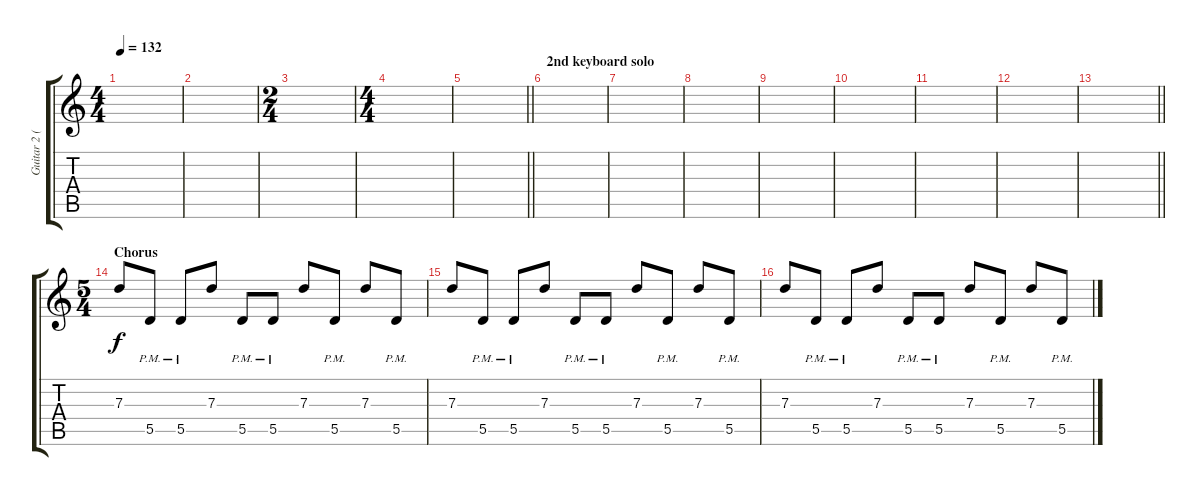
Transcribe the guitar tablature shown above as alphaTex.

\track ("Guitar 2 (Lead & Solo)" "Guitar 2 (") {instrument distortionguitar}
\staff {score tabs}
\tuning (E4 B3 G3 D3 A2 E2) {hide}
\ts (4 4)
\tempo 132
\clef g2
\ks c
|
|
\ts (2 4)
|
\ts (4 4)
|
\barLineRight lightlight
|
\section ("" "2nd keyboard solo")
|
|
|
|
|
|
|
\barLineRight lightlight
|
\ts (5 4)
\section ("" "Chorus")
7.3.8 5.5{pm}.8 5.5{pm}.8 7.3.8 5.5{pm}.8 5.5{pm}.8 7.3.8 5.5{pm}.8 7.3.8 5.5{pm}.8 |
7.3.8 5.5{pm}.8 5.5{pm}.8 7.3.8 5.5{pm}.8 5.5{pm}.8 7.3.8 5.5{pm}.8 7.3.8 5.5{pm}.8 |
7.3.8 5.5{pm}.8 5.5{pm}.8 7.3.8 5.5{pm}.8 5.5{pm}.8 7.3.8 5.5{pm}.8 7.3.8 5.5{pm}.8
